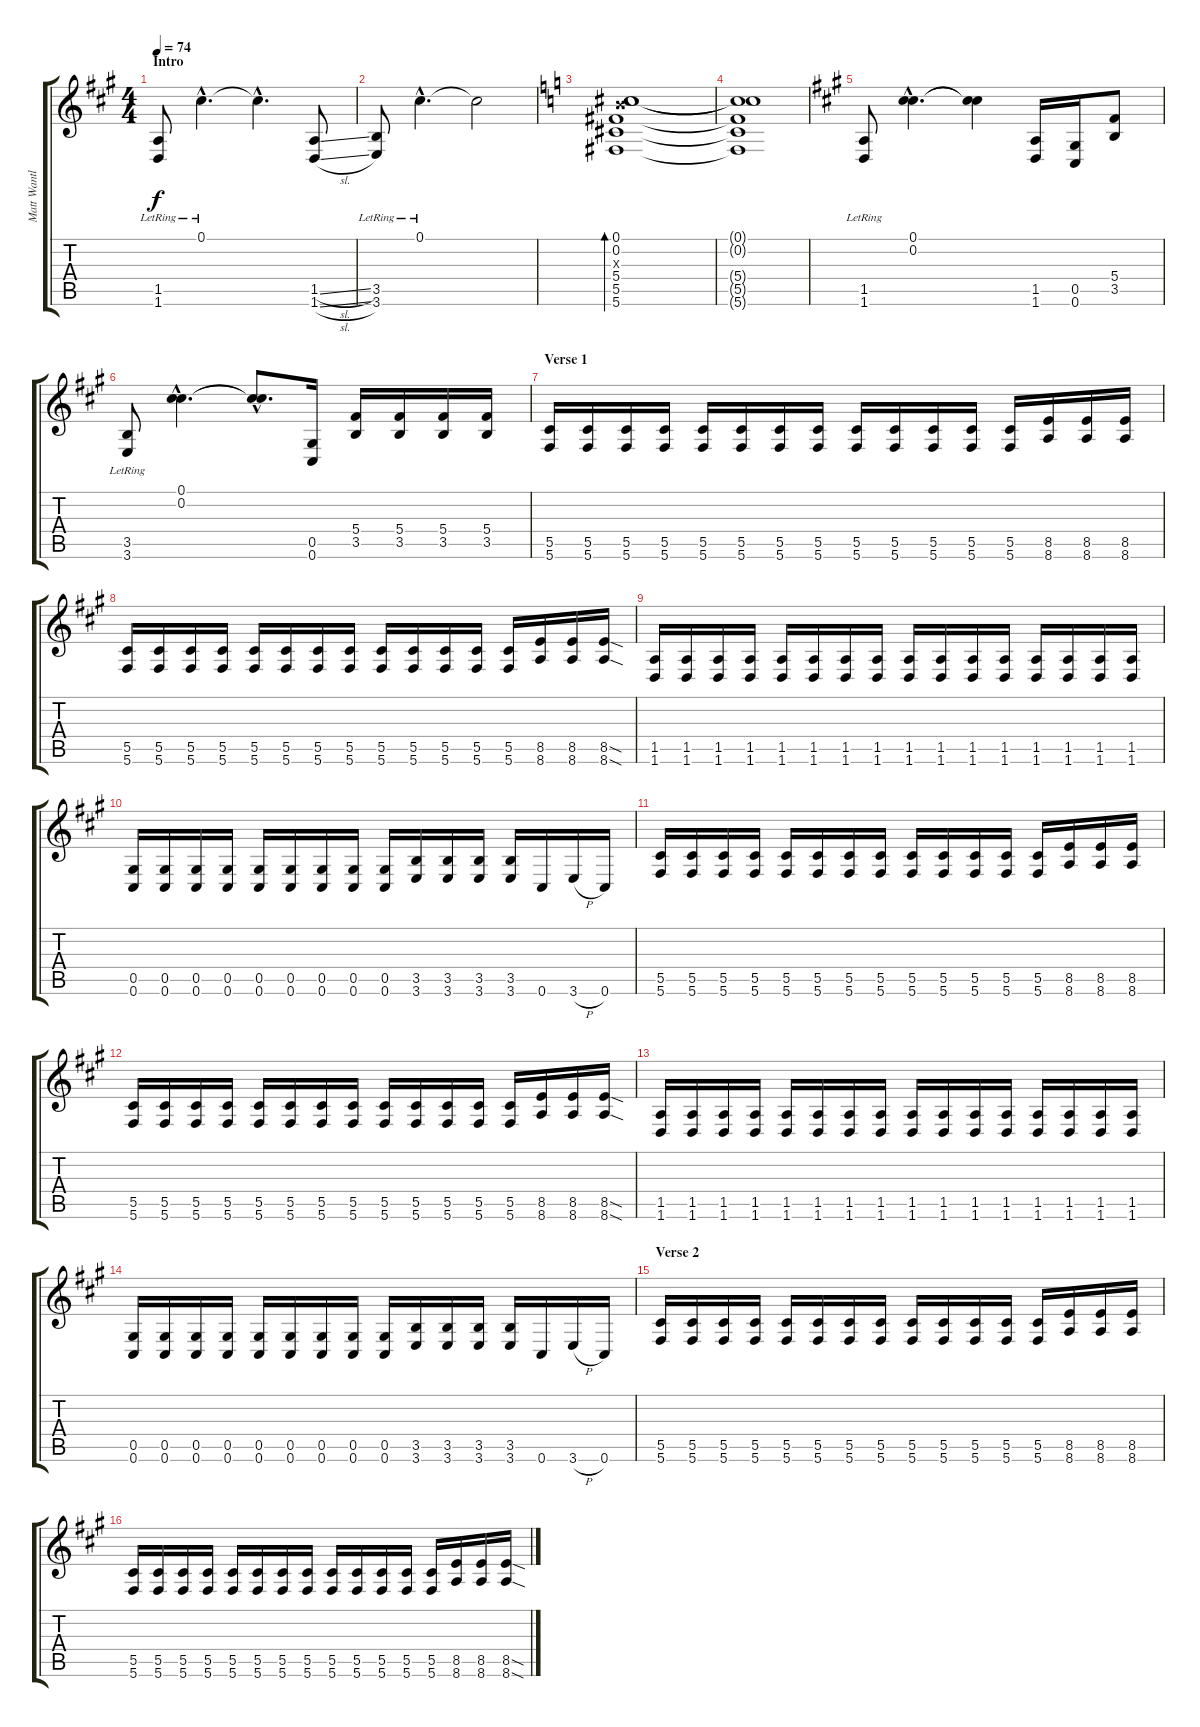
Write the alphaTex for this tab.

\track ("Matt Wantland" "Matt Wantl") {instrument electricguitarclean}
\staff {score tabs}
\tuning (Db4 Db4 Gb3 Db3 Ab2 Db2) {hide}
\ts (4 4)
\section ("" "Intro")
\tempo 74
\clef g2
\ks f#minor
(1.5{lr} 1.6{lr}).8{dy f instrument electricguitarclean} 0.1{hac lr}.4{d} 0.1{hac t}.4{d} (1.5{sl} 1.6{sl}).8 |
(3.5{lr} 3.6{lr}).8 0.1{hac lr}.4{d} 0.1{t}.2 |
\ks c
(0.1 0.2 5.3{x} 5.4 5.5 5.6).1{bd 60} |
(0.1{t} 0.2{t} 5.4{t} 5.5{t} 5.6{t}).1 |
\ks f#minor
(1.5{lr} 1.6{lr}).8{instrument distortionguitar} (0.1{hac} 0.2{hac}).4{d} (0.1{t} 0.2{t}).4 (1.5 1.6).16 (0.5 0.6).16 (5.4 3.5).8 |
(3.5{lr} 3.6{lr}).8 (0.1{hac} 0.2{hac}).4{d} (0.1{hac t} 0.2{hac t}).8{d} (0.5 0.6).16 (5.4 3.5).16 (5.4 3.5).16 (5.4 3.5).16 (5.4 3.5).16 |
\section ("" "Verse 1")
(5.5 5.6).16{instrument electricguitarmuted} (5.5 5.6).16 (5.5 5.6).16 (5.5 5.6).16 (5.5 5.6).16 (5.5 5.6).16 (5.5 5.6).16 (5.5 5.6).16 (5.5 5.6).16 (5.5 5.6).16 (5.5 5.6).16 (5.5 5.6).16 (5.5 5.6).16 (8.5 8.6).16 (8.5 8.6).16 (8.5 8.6).16 |
(5.5 5.6).16{instrument electricguitarmuted} (5.5 5.6).16 (5.5 5.6).16 (5.5 5.6).16 (5.5 5.6).16 (5.5 5.6).16 (5.5 5.6).16 (5.5 5.6).16 (5.5 5.6).16 (5.5 5.6).16 (5.5 5.6).16 (5.5 5.6).16 (5.5 5.6).16 (8.5 8.6).16 (8.5 8.6).16 (8.5{sod} 8.6{sod}).16 |
(1.5 1.6).16 (1.5 1.6).16 (1.5 1.6).16 (1.5 1.6).16 (1.5 1.6).16 (1.5 1.6).16 (1.5 1.6).16 (1.5 1.6).16 (1.5 1.6).16 (1.5 1.6).16 (1.5 1.6).16 (1.5 1.6).16 (1.5 1.6).16 (1.5 1.6).16 (1.5 1.6).16 (1.5 1.6).16 |
(0.5 0.6).16 (0.5 0.6).16 (0.5 0.6).16 (0.5 0.6).16 (0.5 0.6).16 (0.5 0.6).16 (0.5 0.6).16 (0.5 0.6).16 (0.5 0.6).16 (3.5 3.6).16 (3.5 3.6).16 (3.5 3.6).16 (3.5 3.6).16 0.6.16 3.6{h}.16 0.6.16 |
(5.5 5.6).16{instrument electricguitarmuted} (5.5 5.6).16 (5.5 5.6).16 (5.5 5.6).16 (5.5 5.6).16 (5.5 5.6).16 (5.5 5.6).16 (5.5 5.6).16 (5.5 5.6).16 (5.5 5.6).16 (5.5 5.6).16 (5.5 5.6).16 (5.5 5.6).16 (8.5 8.6).16 (8.5 8.6).16 (8.5 8.6).16 |
(5.5 5.6).16{instrument electricguitarmuted} (5.5 5.6).16 (5.5 5.6).16 (5.5 5.6).16 (5.5 5.6).16 (5.5 5.6).16 (5.5 5.6).16 (5.5 5.6).16 (5.5 5.6).16 (5.5 5.6).16 (5.5 5.6).16 (5.5 5.6).16 (5.5 5.6).16 (8.5 8.6).16 (8.5 8.6).16 (8.5{sod} 8.6{sod}).16 |
(1.5 1.6).16 (1.5 1.6).16 (1.5 1.6).16 (1.5 1.6).16 (1.5 1.6).16 (1.5 1.6).16 (1.5 1.6).16 (1.5 1.6).16 (1.5 1.6).16 (1.5 1.6).16 (1.5 1.6).16 (1.5 1.6).16 (1.5 1.6).16 (1.5 1.6).16 (1.5 1.6).16 (1.5 1.6).16 |
(0.5 0.6).16 (0.5 0.6).16 (0.5 0.6).16 (0.5 0.6).16 (0.5 0.6).16 (0.5 0.6).16 (0.5 0.6).16 (0.5 0.6).16 (0.5 0.6).16 (3.5 3.6).16 (3.5 3.6).16 (3.5 3.6).16 (3.5 3.6).16 0.6.16 3.6{h}.16 0.6.16 |
\section ("" "Verse 2")
(5.5 5.6).16{instrument electricguitarmuted} (5.5 5.6).16 (5.5 5.6).16 (5.5 5.6).16 (5.5 5.6).16 (5.5 5.6).16 (5.5 5.6).16 (5.5 5.6).16 (5.5 5.6).16 (5.5 5.6).16 (5.5 5.6).16 (5.5 5.6).16 (5.5 5.6).16 (8.5 8.6).16 (8.5 8.6).16 (8.5 8.6).16 |
(5.5 5.6).16{instrument electricguitarmuted} (5.5 5.6).16 (5.5 5.6).16 (5.5 5.6).16 (5.5 5.6).16 (5.5 5.6).16 (5.5 5.6).16 (5.5 5.6).16 (5.5 5.6).16 (5.5 5.6).16 (5.5 5.6).16 (5.5 5.6).16 (5.5 5.6).16 (8.5 8.6).16 (8.5 8.6).16 (8.5{sod} 8.6{sod}).16
